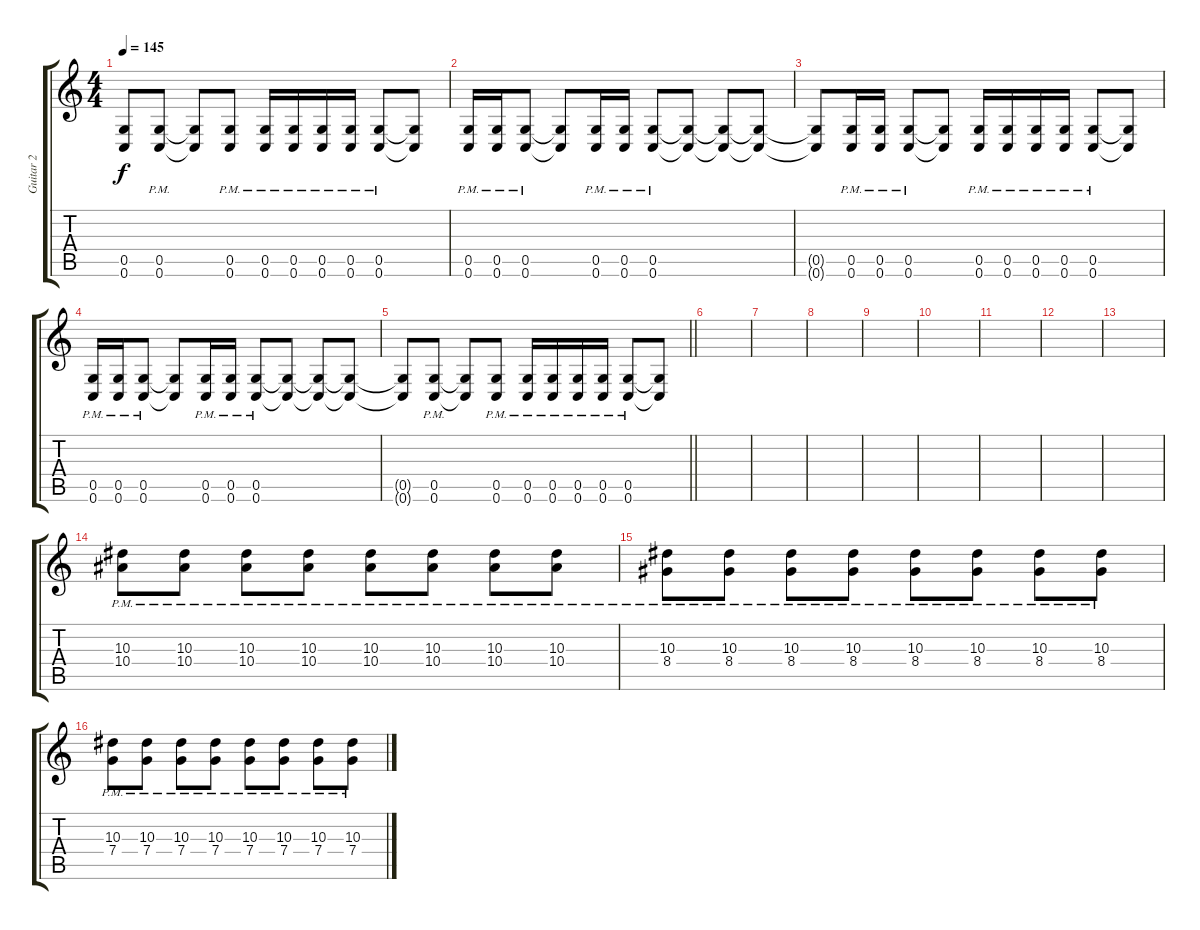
\track ("Guitar 2" "Guitar 2") {instrument acousticguitarsteel}
\staff {score tabs}
\tuning (D4 A3 F3 C3 G2 C2) {hide}
\ts (4 4)
\tempo 145
\clef g2
\ks c
(0.5{t} 0.6{t}).8{dy f} (0.5{pm} 0.6{pm}).8 (0.5{t} 0.6{t}).8 (0.5{pm} 0.6{pm}).8 (0.5{pm} 0.6{pm}).16 (0.5{pm} 0.6{pm}).16 (0.5{pm} 0.6{pm}).16 (0.5{pm} 0.6{pm}).16 (0.5{pm} 0.6{pm}).8 (0.5{t} 0.6{t}).8 |
(0.5{pm} 0.6{pm}).16 (0.5{pm} 0.6{pm}).16 (0.5{pm} 0.6{pm}).8 (0.5{t} 0.6{t}).8 (0.5{pm} 0.6{pm}).16 (0.5{pm} 0.6{pm}).16 (0.5{pm} 0.6{pm}).8 (0.5{t} 0.6{t}).8 (0.5{t} 0.6{t}).8 (0.5{t} 0.6{t}).8 |
(0.5{t} 0.6{t}).8 (0.5{pm} 0.6{pm}).16 (0.5{pm} 0.6{pm}).16 (0.5{pm} 0.6{pm}).8 (0.5{t} 0.6{t}).8 (0.5{pm} 0.6{pm}).16 (0.5{pm} 0.6{pm}).16 (0.5{pm} 0.6{pm}).16 (0.5{pm} 0.6{pm}).16 (0.5{pm} 0.6{pm}).8 (0.5{t} 0.6{t}).8 |
(0.5{pm} 0.6{pm}).16 (0.5{pm} 0.6{pm}).16 (0.5{pm} 0.6{pm}).8 (0.5{t} 0.6{t}).8 (0.5{pm} 0.6{pm}).16 (0.5{pm} 0.6{pm}).16 (0.5{pm} 0.6{pm}).8 (0.5{t} 0.6{t}).8 (0.5{t} 0.6{t}).8 (0.5{t} 0.6{t}).8 |
\barLineRight lightlight
(0.5{t} 0.6{t}).8 (0.5{pm} 0.6{pm}).8 (0.5{t} 0.6{t}).8 (0.5{pm} 0.6{pm}).8 (0.5{pm} 0.6{pm}).16 (0.5{pm} 0.6{pm}).16 (0.5{pm} 0.6{pm}).16 (0.5{pm} 0.6{pm}).16 (0.5{pm} 0.6{pm}).8 (0.5{t} 0.6{t}).8 |
|
|
|
|
|
|
|
|
(10.3{pm} 10.4{pm}).8 (10.3{pm} 10.4{pm}).8 (10.3{pm} 10.4{pm}).8 (10.3{pm} 10.4{pm}).8 (10.3{pm} 10.4{pm}).8 (10.3{pm} 10.4{pm}).8 (10.3{pm} 10.4{pm}).8 (10.3{pm} 10.4{pm}).8 |
(10.3{pm} 8.4{pm}).8 (10.3{pm} 8.4{pm}).8 (10.3{pm} 8.4{pm}).8 (10.3{pm} 8.4{pm}).8 (10.3{pm} 8.4{pm}).8 (10.3{pm} 8.4{pm}).8 (10.3{pm} 8.4{pm}).8 (10.3{pm} 8.4{pm}).8 |
(10.3{pm} 7.4{pm}).8 (10.3{pm} 7.4{pm}).8 (10.3{pm} 7.4{pm}).8 (10.3{pm} 7.4{pm}).8 (10.3{pm} 7.4{pm}).8 (10.3{pm} 7.4{pm}).8 (10.3{pm} 7.4{pm}).8 (10.3{pm} 7.4{pm}).8
